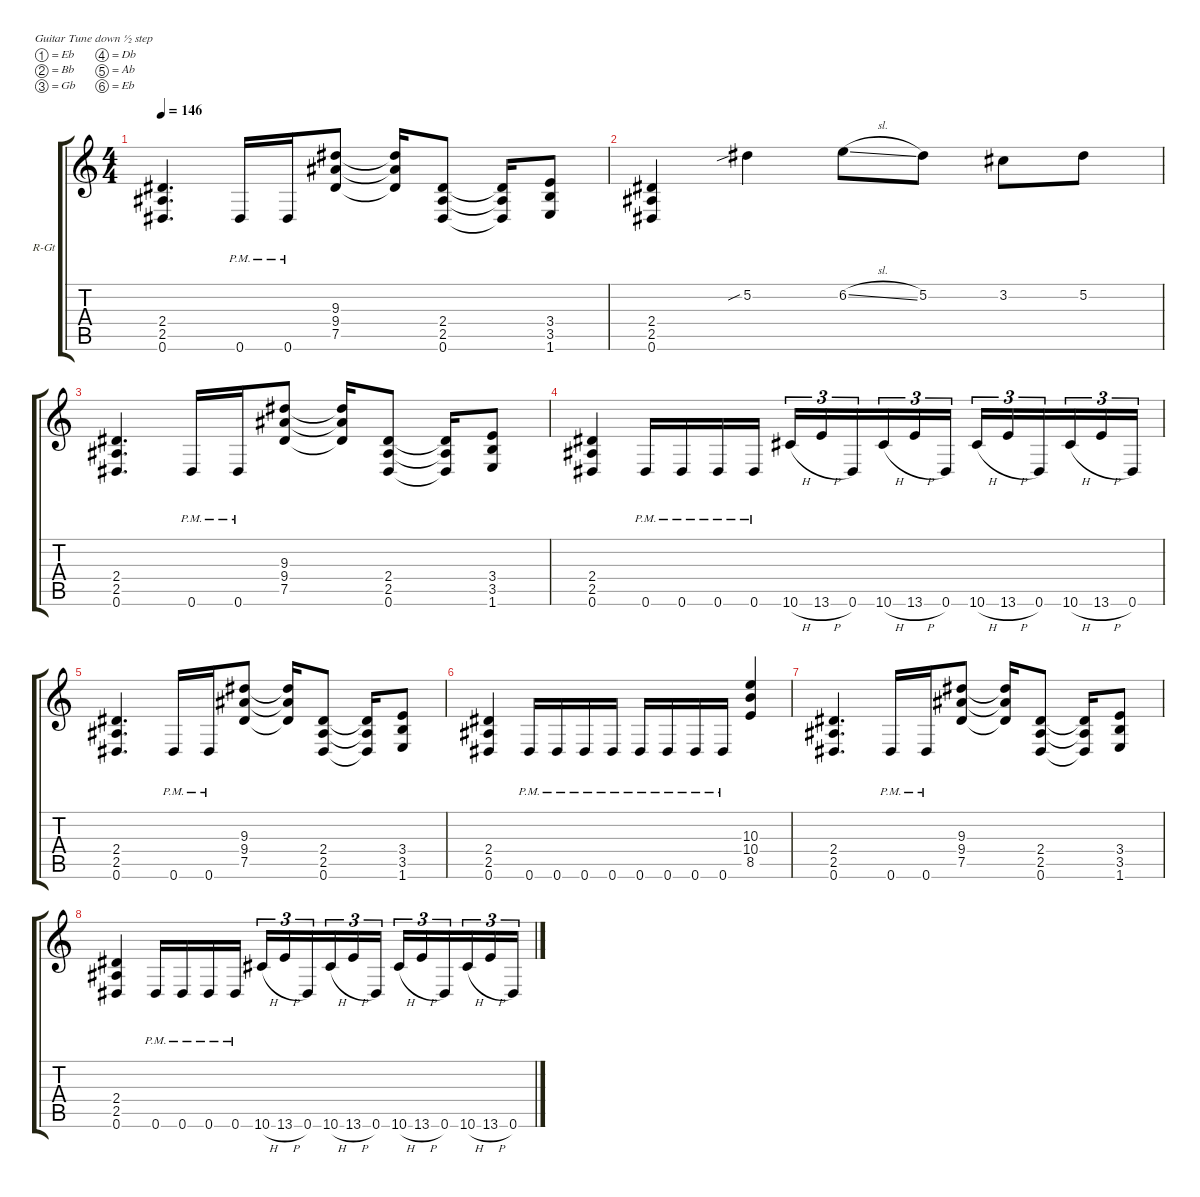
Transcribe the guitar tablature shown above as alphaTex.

\hideDynamics
\bracketExtendMode groupsimilarinstruments
\firstSystemTrackNameOrientation horizontal
\otherSystemsTrackNameOrientation horizontal
\track ("Guillermo Izquierdo - Rythm Guitar" "R-Gt") {instrument distortionguitar}
\staff {score tabs}
\tuning (Eb4 Bb3 Gb3 Db3 Ab2 Eb2)
\ts (4 4)
\tempo 146
\clef g2
\ks c
(2.4 2.5 0.6).4{d lyrics (0 "") lyrics (1 "") lyrics (2 "") lyrics (3 "") lyrics (4 "") dy f} 0.6{pm}.16{lyrics (0 "") lyrics (1 "") lyrics (2 "") lyrics (3 "") lyrics (4 "")} 0.6{pm}.16{lyrics (0 "") lyrics (1 "") lyrics (2 "") lyrics (3 "") lyrics (4 "") beam merge} (9.3 9.4 7.5).8{lyrics (0 "") lyrics (1 "") lyrics (2 "") lyrics (3 "") lyrics (4 "") beam split} (9.3{t} 9.4{t} 7.5{t}).16{lyrics (0 "") lyrics (1 "") lyrics (2 "") lyrics (3 "") lyrics (4 "")} (2.4 2.5 0.6).8{lyrics (0 "") lyrics (1 "") lyrics (2 "") lyrics (3 "") lyrics (4 "")} (2.4{t} 2.5{t} 0.6{t}).16{lyrics (0 "") lyrics (1 "") lyrics (2 "") lyrics (3 "") lyrics (4 "")} (3.4 3.5 1.6).8{lyrics (0 "") lyrics (1 "") lyrics (2 "") lyrics (3 "") lyrics (4 "")} |
(2.4 2.5 0.6).4{lyrics (0 "") lyrics (1 "") lyrics (2 "") lyrics (3 "") lyrics (4 "")} 5.2{sib}.4{lyrics (0 "") lyrics (1 "") lyrics (2 "") lyrics (3 "") lyrics (4 "")} 6.2{sl}.8{lyrics (0 "") lyrics (1 "") lyrics (2 "") lyrics (3 "") lyrics (4 "")} 5.2.8{lyrics (0 "") lyrics (1 "") lyrics (2 "") lyrics (3 "") lyrics (4 "")} 3.2.8{lyrics (0 "") lyrics (1 "") lyrics (2 "") lyrics (3 "") lyrics (4 "")} 5.2.8 |
(2.4 2.5 0.6).4{d lyrics (0 "") lyrics (1 "") lyrics (2 "") lyrics (3 "") lyrics (4 "")} 0.6{pm}.16{lyrics (0 "") lyrics (1 "") lyrics (2 "") lyrics (3 "") lyrics (4 "")} 0.6{pm}.16{lyrics (0 "") lyrics (1 "") lyrics (2 "") lyrics (3 "") lyrics (4 "") beam merge} (9.3 9.4 7.5).8{lyrics (0 "") lyrics (1 "") lyrics (2 "") lyrics (3 "") lyrics (4 "") beam split} (9.3{t} 9.4{t} 7.5{t}).16{lyrics (0 "") lyrics (1 "") lyrics (2 "") lyrics (3 "") lyrics (4 "")} (2.4 2.5 0.6).8{lyrics (0 "") lyrics (1 "") lyrics (2 "") lyrics (3 "") lyrics (4 "")} (2.4{t} 2.5{t} 0.6{t}).16{lyrics (0 "") lyrics (1 "") lyrics (2 "") lyrics (3 "") lyrics (4 "")} (3.4 3.5 1.6).8{lyrics (0 "") lyrics (1 "") lyrics (2 "") lyrics (3 "") lyrics (4 "")} |
(2.4 2.5 0.6).4{lyrics (0 "") lyrics (1 "") lyrics (2 "") lyrics (3 "") lyrics (4 "")} 0.6{pm}.16{lyrics (0 "") lyrics (1 "") lyrics (2 "") lyrics (3 "") lyrics (4 "")} 0.6{pm}.16{lyrics (0 "") lyrics (1 "") lyrics (2 "") lyrics (3 "") lyrics (4 "")} 0.6{pm}.16{lyrics (0 "") lyrics (1 "") lyrics (2 "") lyrics (3 "") lyrics (4 "")} 0.6{pm}.16{lyrics (0 "") lyrics (1 "") lyrics (2 "") lyrics (3 "") lyrics (4 "")} 10.6{h}.16{tu (3 2) lyrics (0 "") lyrics (1 "") lyrics (2 "") lyrics (3 "") lyrics (4 "")} 13.6{h}.16{tu (3 2) lyrics (0 "") lyrics (1 "") lyrics (2 "") lyrics (3 "") lyrics (4 "")} 0.6.16{tu (3 2) lyrics (0 "") lyrics (1 "") lyrics (2 "") lyrics (3 "") lyrics (4 "") beam merge} 10.6{h}.16{tu (3 2) lyrics (0 "") lyrics (1 "") lyrics (2 "") lyrics (3 "") lyrics (4 "") beam merge} 13.6{h}.16{tu (3 2) lyrics (0 "") lyrics (1 "") lyrics (2 "") lyrics (3 "") lyrics (4 "")} 0.6.16{tu (3 2) lyrics (0 "") lyrics (1 "") lyrics (2 "") lyrics (3 "") lyrics (4 "")} 10.6{h}.16{tu (3 2) lyrics (0 "") lyrics (1 "") lyrics (2 "") lyrics (3 "") lyrics (4 "")} 13.6{h}.16{tu (3 2) lyrics (0 "") lyrics (1 "") lyrics (2 "") lyrics (3 "") lyrics (4 "")} 0.6.16{tu (3 2) lyrics (0 "") lyrics (1 "") lyrics (2 "") lyrics (3 "") lyrics (4 "") beam merge} 10.6{h}.16{tu (3 2) lyrics (0 "") lyrics (1 "") lyrics (2 "") lyrics (3 "") lyrics (4 "")} 13.6{h}.16{tu (3 2) lyrics (0 "") lyrics (1 "") lyrics (2 "") lyrics (3 "") lyrics (4 "")} 0.6.16{tu (3 2) lyrics (0 "") lyrics (1 "") lyrics (2 "") lyrics (3 "") lyrics (4 "")} |
(2.4 2.5 0.6).4{d lyrics (0 "") lyrics (1 "") lyrics (2 "") lyrics (3 "") lyrics (4 "")} 0.6{pm}.16{lyrics (0 "") lyrics (1 "") lyrics (2 "") lyrics (3 "") lyrics (4 "")} 0.6{pm}.16{lyrics (0 "") lyrics (1 "") lyrics (2 "") lyrics (3 "") lyrics (4 "") beam merge} (9.3 9.4 7.5).8{lyrics (0 "") lyrics (1 "") lyrics (2 "") lyrics (3 "") lyrics (4 "") beam split} (9.3{t} 9.4{t} 7.5{t}).16{lyrics (0 "") lyrics (1 "") lyrics (2 "") lyrics (3 "") lyrics (4 "")} (2.4 2.5 0.6).8{lyrics (0 "") lyrics (1 "") lyrics (2 "") lyrics (3 "") lyrics (4 "")} (2.4{t} 2.5{t} 0.6{t}).16{lyrics (0 "") lyrics (1 "") lyrics (2 "") lyrics (3 "") lyrics (4 "")} (3.4 3.5 1.6).8{lyrics (0 "") lyrics (1 "") lyrics (2 "") lyrics (3 "") lyrics (4 "")} |
(2.4 2.5 0.6).4{lyrics (0 "") lyrics (1 "") lyrics (2 "") lyrics (3 "") lyrics (4 "")} 0.6{pm}.16{lyrics (0 "") lyrics (1 "") lyrics (2 "") lyrics (3 "") lyrics (4 "")} 0.6{pm}.16{lyrics (0 "") lyrics (1 "") lyrics (2 "") lyrics (3 "") lyrics (4 "")} 0.6{pm}.16{lyrics (0 "") lyrics (1 "") lyrics (2 "") lyrics (3 "") lyrics (4 "")} 0.6{pm}.16{lyrics (0 "") lyrics (1 "") lyrics (2 "") lyrics (3 "") lyrics (4 "")} 0.6{pm}.16{lyrics (0 "") lyrics (1 "") lyrics (2 "") lyrics (3 "") lyrics (4 "")} 0.6{pm}.16{lyrics (0 "") lyrics (1 "") lyrics (2 "") lyrics (3 "") lyrics (4 "")} 0.6{pm}.16{lyrics (0 "") lyrics (1 "") lyrics (2 "") lyrics (3 "") lyrics (4 "")} 0.6{pm}.16{lyrics (0 "") lyrics (1 "") lyrics (2 "") lyrics (3 "") lyrics (4 "")} (10.3 10.4 8.5).4{lyrics (0 "") lyrics (1 "") lyrics (2 "") lyrics (3 "") lyrics (4 "")} |
(2.4 2.5 0.6).4{d lyrics (0 "") lyrics (1 "") lyrics (2 "") lyrics (3 "") lyrics (4 "")} 0.6{pm}.16{lyrics (0 "") lyrics (1 "") lyrics (2 "") lyrics (3 "") lyrics (4 "")} 0.6{pm}.16{lyrics (0 "") lyrics (1 "") lyrics (2 "") lyrics (3 "") lyrics (4 "") beam merge} (9.3 9.4 7.5).8{lyrics (0 "") lyrics (1 "") lyrics (2 "") lyrics (3 "") lyrics (4 "") beam split} (9.3{t} 9.4{t} 7.5{t}).16{lyrics (0 "") lyrics (1 "") lyrics (2 "") lyrics (3 "") lyrics (4 "")} (2.4 2.5 0.6).8{lyrics (0 "") lyrics (1 "") lyrics (2 "") lyrics (3 "") lyrics (4 "")} (2.4{t} 2.5{t} 0.6{t}).16{lyrics (0 "") lyrics (1 "") lyrics (2 "") lyrics (3 "") lyrics (4 "")} (3.4 3.5 1.6).8{lyrics (0 "") lyrics (1 "") lyrics (2 "") lyrics (3 "") lyrics (4 "")} |
(2.4 2.5 0.6).4{lyrics (0 "") lyrics (1 "") lyrics (2 "") lyrics (3 "") lyrics (4 "")} 0.6{pm}.16{lyrics (0 "") lyrics (1 "") lyrics (2 "") lyrics (3 "") lyrics (4 "")} 0.6{pm}.16{lyrics (0 "") lyrics (1 "") lyrics (2 "") lyrics (3 "") lyrics (4 "")} 0.6{pm}.16{lyrics (0 "") lyrics (1 "") lyrics (2 "") lyrics (3 "") lyrics (4 "")} 0.6{pm}.16{lyrics (0 "") lyrics (1 "") lyrics (2 "") lyrics (3 "") lyrics (4 "")} 10.6{h}.16{tu (3 2) lyrics (0 "") lyrics (1 "") lyrics (2 "") lyrics (3 "") lyrics (4 "")} 13.6{h}.16{tu (3 2) lyrics (0 "") lyrics (1 "") lyrics (2 "") lyrics (3 "") lyrics (4 "")} 0.6.16{tu (3 2) lyrics (0 "") lyrics (1 "") lyrics (2 "") lyrics (3 "") lyrics (4 "") beam merge} 10.6{h}.16{tu (3 2) lyrics (0 "") lyrics (1 "") lyrics (2 "") lyrics (3 "") lyrics (4 "")} 13.6{h}.16{tu (3 2) lyrics (0 "") lyrics (1 "") lyrics (2 "") lyrics (3 "") lyrics (4 "")} 0.6.16{tu (3 2) lyrics (0 "") lyrics (1 "") lyrics (2 "") lyrics (3 "") lyrics (4 "")} 10.6{h}.16{tu (3 2) lyrics (0 "") lyrics (1 "") lyrics (2 "") lyrics (3 "") lyrics (4 "")} 13.6{h}.16{tu (3 2) lyrics (0 "") lyrics (1 "") lyrics (2 "") lyrics (3 "") lyrics (4 "")} 0.6.16{tu (3 2) lyrics (0 "") lyrics (1 "") lyrics (2 "") lyrics (3 "") lyrics (4 "") beam merge} 10.6{h}.16{tu (3 2) lyrics (0 "") lyrics (1 "") lyrics (2 "") lyrics (3 "") lyrics (4 "")} 13.6{h}.16{tu (3 2) lyrics (0 "") lyrics (1 "") lyrics (2 "") lyrics (3 "") lyrics (4 "")} 0.6.16{tu (3 2) lyrics (0 "") lyrics (1 "") lyrics (2 "") lyrics (3 "") lyrics (4 "")}
